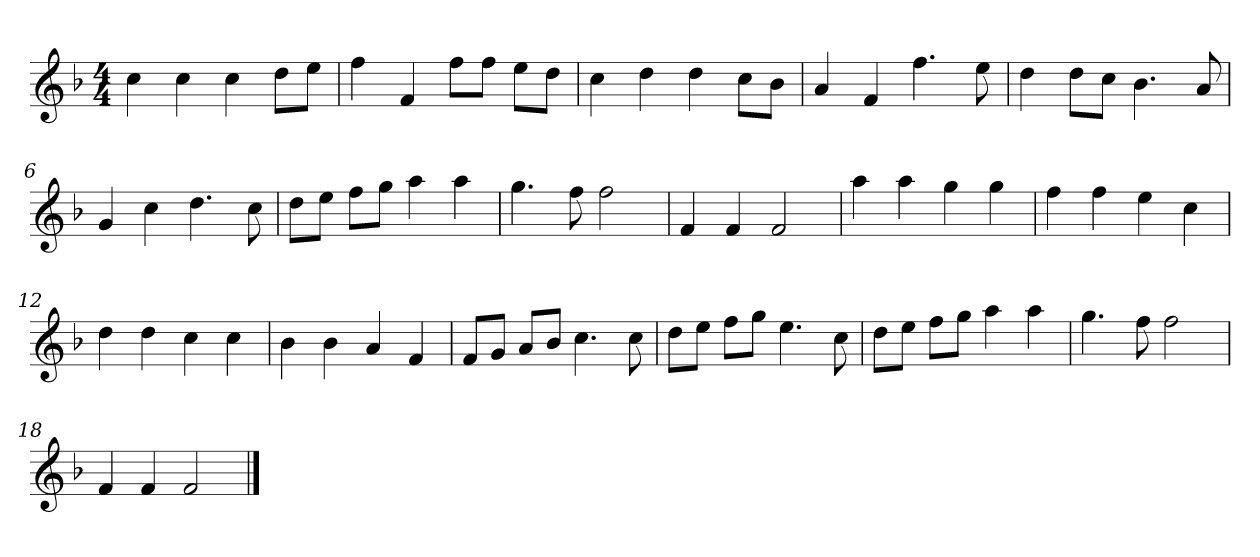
**kern
*part1
*staff1
*k[b-]
*M4/4
*MM120
=1
4cc
4cc
4cc
8ddL
8eeJ
=2
4ff
4f
8ffL
8ffJ
8eeL
8ddJ
=3
4cc
4dd
4dd
8ccL
8b-J
=4
4a
4f
4.ff
8ee
=5
4dd
8ddL
8ccJ
4.b-
8a
=6
4g
4cc
4.dd
8cc
=7
8ddL
8eeJ
8ffL
8ggJ
4aa
4aa
=8
4.gg
8ff
2ff
=9
4f
4f
2f
=10
4aa
4aa
4gg
4gg
=11
4ff
4ff
4ee
4cc
=12
4dd
4dd
4cc
4cc
=13
4b-
4b-
4a
4f
=14
8fL
8gJ
8aL
8b-J
4.cc
8cc
=15
8ddL
8eeJ
8ffL
8ggJ
4.ee
8cc
=16
8ddL
8eeJ
8ffL
8ggJ
4aa
4aa
=17
4.gg
8ff
2ff
=18
4f
4f
2f
==
*-
